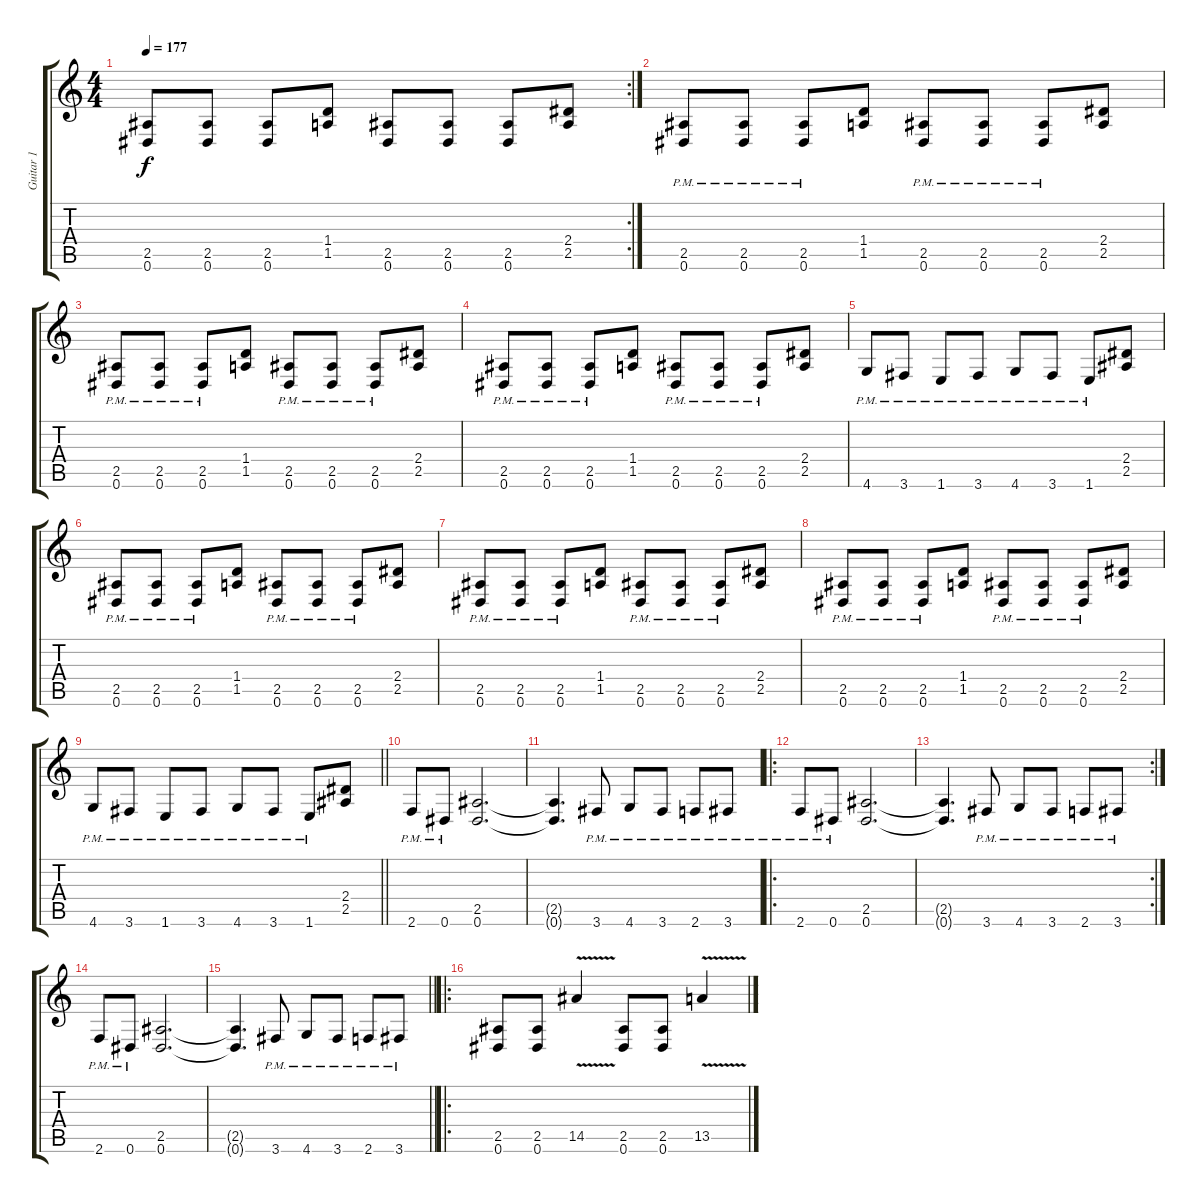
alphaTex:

\track ("Guitar 1" "Guitar 1") {instrument distortionguitar}
\staff {score tabs}
\tuning (Eb4 Bb3 Gb3 Db3 Ab2 Eb2) {hide}
\rc 2
\ts (4 4)
\tempo 177
\clef g2
\ks c
(2.5 0.6).8{dy f} (2.5 0.6).8 (2.5 0.6).8 (1.4 1.5).8 (2.5 0.6).8 (2.5 0.6).8 (2.5 0.6).8 (2.4 2.5).8 |
(2.5{pm} 0.6{pm}).8 (2.5{pm} 0.6{pm}).8 (2.5{pm} 0.6{pm}).8 (1.4 1.5).8 (2.5{pm} 0.6{pm}).8 (2.5{pm} 0.6{pm}).8 (2.5{pm} 0.6{pm}).8 (2.4 2.5).8 |
(2.5{pm} 0.6{pm}).8 (2.5{pm} 0.6{pm}).8 (2.5{pm} 0.6{pm}).8 (1.4 1.5).8 (2.5{pm} 0.6{pm}).8 (2.5{pm} 0.6{pm}).8 (2.5{pm} 0.6{pm}).8 (2.4 2.5).8 |
(2.5{pm} 0.6{pm}).8 (2.5{pm} 0.6{pm}).8 (2.5{pm} 0.6{pm}).8 (1.4 1.5).8 (2.5{pm} 0.6{pm}).8 (2.5{pm} 0.6{pm}).8 (2.5{pm} 0.6{pm}).8 (2.4 2.5).8 |
4.6{pm}.8 3.6{pm}.8 1.6{pm}.8 3.6{pm}.8 4.6{pm}.8 3.6{pm}.8 1.6{pm}.8 (2.4 2.5).8 |
(2.5{pm} 0.6{pm}).8 (2.5{pm} 0.6{pm}).8 (2.5{pm} 0.6{pm}).8 (1.4 1.5).8 (2.5{pm} 0.6{pm}).8 (2.5{pm} 0.6{pm}).8 (2.5{pm} 0.6{pm}).8 (2.4 2.5).8 |
(2.5{pm} 0.6{pm}).8 (2.5{pm} 0.6{pm}).8 (2.5{pm} 0.6{pm}).8 (1.4 1.5).8 (2.5{pm} 0.6{pm}).8 (2.5{pm} 0.6{pm}).8 (2.5{pm} 0.6{pm}).8 (2.4 2.5).8 |
(2.5{pm} 0.6{pm}).8 (2.5{pm} 0.6{pm}).8 (2.5{pm} 0.6{pm}).8 (1.4 1.5).8 (2.5{pm} 0.6{pm}).8 (2.5{pm} 0.6{pm}).8 (2.5{pm} 0.6{pm}).8 (2.4 2.5).8 |
\barLineRight lightlight
4.6{pm}.8 3.6{pm}.8 1.6{pm}.8 3.6{pm}.8 4.6{pm}.8 3.6{pm}.8 1.6{pm}.8 (2.4 2.5).8 |
2.6{pm}.8 0.6{pm}.8 (2.5 0.6).2{d} |
(2.5{t} 0.6{t}).4{d} 3.6{pm}.8 4.6{pm}.8 3.6{pm}.8 2.6{pm}.8 3.6{pm}.8 |
\ro
2.6{pm}.8 0.6{pm}.8 (2.5 0.6).2{d} |
\rc 2
(2.5{t} 0.6{t}).4{d} 3.6{pm}.8 4.6{pm}.8 3.6{pm}.8 2.6{pm}.8 3.6{pm}.8 |
2.6{pm}.8 0.6{pm}.8 (2.5 0.6).2{d} |
\barLineRight lightlight
(2.5{t} 0.6{t}).4{d} 3.6{pm}.8 4.6{pm}.8 3.6{pm}.8 2.6{pm}.8 3.6{pm}.8 |
\ro
(2.5 0.6).8 (2.5 0.6).8 14.5{v}.4 (2.5 0.6).8 (2.5 0.6).8 13.5{v}.4
